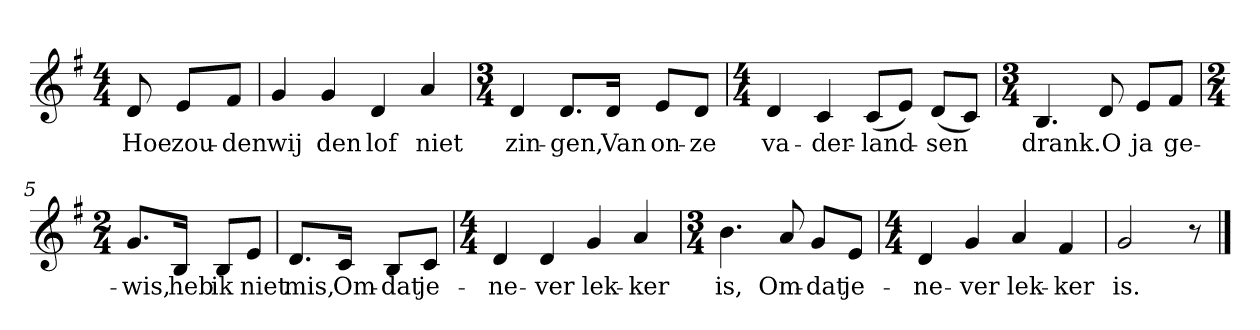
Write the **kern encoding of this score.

**kern	**text
*part1	*part1
*staff1	*staff1
*clefG2	*
*k[f#]	*
*G:	*
*M4/4	*
*MM120	*
=	=
8d	Hoe
8e/L	zou-
8f#/J	-den
=1	=1
4g	wij
4g	den
4d	lof
4a	niet
=2	=2
*M3/4	*
4d	zin-
8.d/L	-gen,
16d/Jk	Van
8e/L	on-
8d/J	-ze
=3	=3
*M4/4	*
4d	va-
4c	-der-
(8c/L	-land-
8e/J)	.
(8d/L	-sen
8c/J)	.
=4	=4
*M3/4	*
4.B	drank.
8d	O
8e/L	ja
8f#/J	ge-
=5	=5
*M2/4	*
8.g/L	-wis,
16B/Jk	heb
8B/L	ik
8e/J	niet
=6	=6
8.d/L	mis,
16c/Jk	Om-
8B/L	-dat
8c/J	je-
=7	=7
*M4/4	*
4d	-ne-
4d	-ver
4g	lek-
4a	-ker
=8	=8
*M3/4	*
4.b	is,
8a	Om-
8g/L	-dat
8e/J	je-
=9	=9
*M4/4	*
4d	-ne-
4g	-ver
4a	lek-
4f#	-ker
=10	=10
2g	is.
8r	.
==	==
*-	*-
